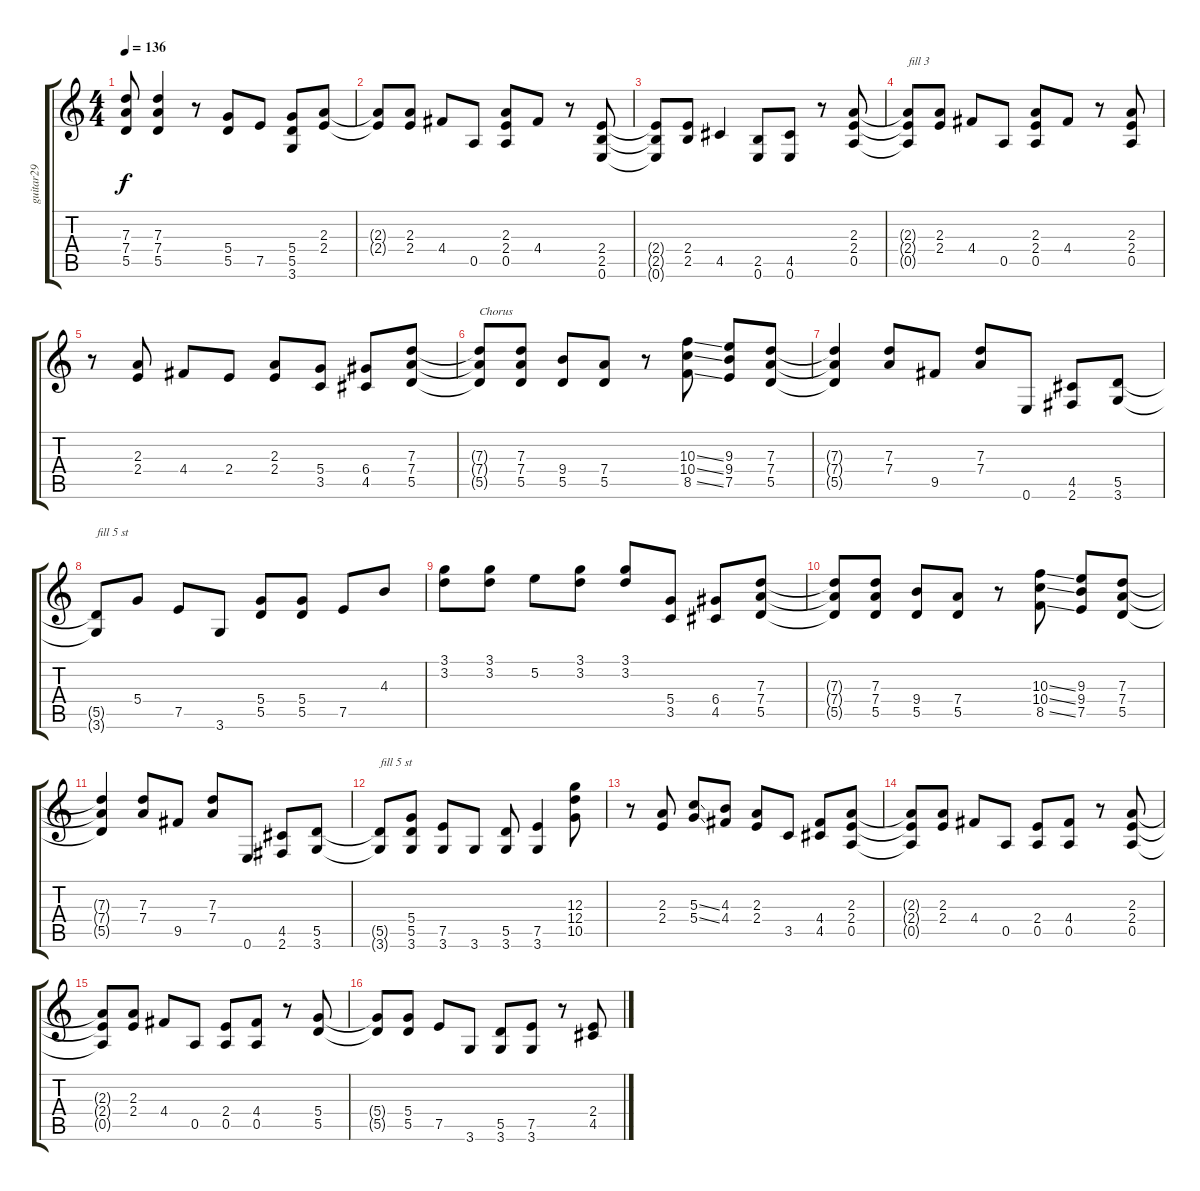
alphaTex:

\track ("guitar29" "guitar29") {instrument overdrivenguitar}
\staff {score tabs}
\tuning (E4 B3 G3 D3 A2 E2) {hide}
\ts (4 4)
\tempo 136
\clef g2
\ks c
(7.3{t} 7.4{t} 5.5{t}).8{dy f} (7.3 7.4 5.5).4 r.8 (5.4 5.5).8 7.5.8 (5.4 5.5 3.6).8 (2.3 2.4).8 |
(2.3{t} 2.4{t}).8 (2.3 2.4).8 4.4.8 0.5.8 (2.3 2.4 0.5).8 4.4.8 r.8 (2.4 2.5 0.6).8 |
(2.4{t} 2.5{t} 0.6{t}).8 (2.4 2.5).8 4.5.4 (2.5 0.6).8 (4.5 0.6).8 r.8 (2.3 2.4 0.5).8 |
(2.3{t} 2.4{t} 0.5{t}).8{txt "fill 3"} (2.3 2.4).8 4.4.8 0.5.8 (2.3 2.4 0.5).8 4.4.8 r.8 (2.3 2.4 0.5).8 |
r.8 (2.3 2.4).8 4.4.8 2.4.8 (2.3 2.4).8 (5.4 3.5).8 (6.4 4.5).8 (7.3 7.4 5.5).8 |
(7.3{t} 7.4{t} 5.5{t}).8{txt "Chorus"} (7.3 7.4 5.5).8 (9.4 5.5).8 (7.4 5.5).8 r.8 (10.3{ss} 10.4{ss} 8.5{ss}).8 (9.3 9.4 7.5).8 (7.3 7.4 5.5).8 |
(7.3{t} 7.4{t} 5.5{t}).4 (7.3 7.4).8 9.5.8 (7.3 7.4).8 0.6.8 (4.5 2.6).8 (5.5 3.6).8 |
(5.5{t} 3.6{t}).8{txt "fill 5 st"} 5.4.8 7.5.8 3.6.8 (5.4 5.5).8 (5.4 5.5).8 7.5.8 4.3.8 |
(3.1 3.2).8 (3.1 3.2).8 5.2.8 (3.1 3.2).8 (3.1 3.2).8 (5.4 3.5).8 (6.4 4.5).8 (7.3 7.4 5.5).8 |
(7.3{t} 7.4{t} 5.5{t}).8 (7.3 7.4 5.5).8 (9.4 5.5).8 (7.4 5.5).8 r.8 (10.3{ss} 10.4{ss} 8.5{ss}).8 (9.3 9.4 7.5).8 (7.3 7.4 5.5).8 |
(7.3{t} 7.4{t} 5.5{t}).4 (7.3 7.4).8 9.5.8 (7.3 7.4).8 0.6.8 (4.5 2.6).8 (5.5 3.6).8 |
(5.5{t} 3.6{t}).8{txt "fill 5 st"} (5.4 5.5 3.6).8 (7.5 3.6).8 3.6.8 (5.5 3.6).8 (7.5 3.6).4 (12.3 12.4 10.5).8 |
r.8 (2.3 2.4).8 (5.3{ss} 5.4{ss}).8 (4.3 4.4).8 (2.3 2.4).8 3.5.8 (4.4 4.5).8 (2.3 2.4 0.5).8 |
(2.3{t} 2.4{t} 0.5{t}).8 (2.3 2.4).8 4.4.8 0.5.8 (2.4 0.5).8 (4.4 0.5).8 r.8 (2.3 2.4 0.5).8 |
(2.3{t} 2.4{t} 0.5{t}).8 (2.3 2.4).8 4.4.8 0.5.8 (2.4 0.5).8 (4.4 0.5).8 r.8 (5.4 5.5).8 |
(5.4{t} 5.5{t}).8 (5.4 5.5).8 7.5.8 3.6.8 (5.5 3.6).8 (7.5 3.6).8 r.8 (2.4 4.5).8
